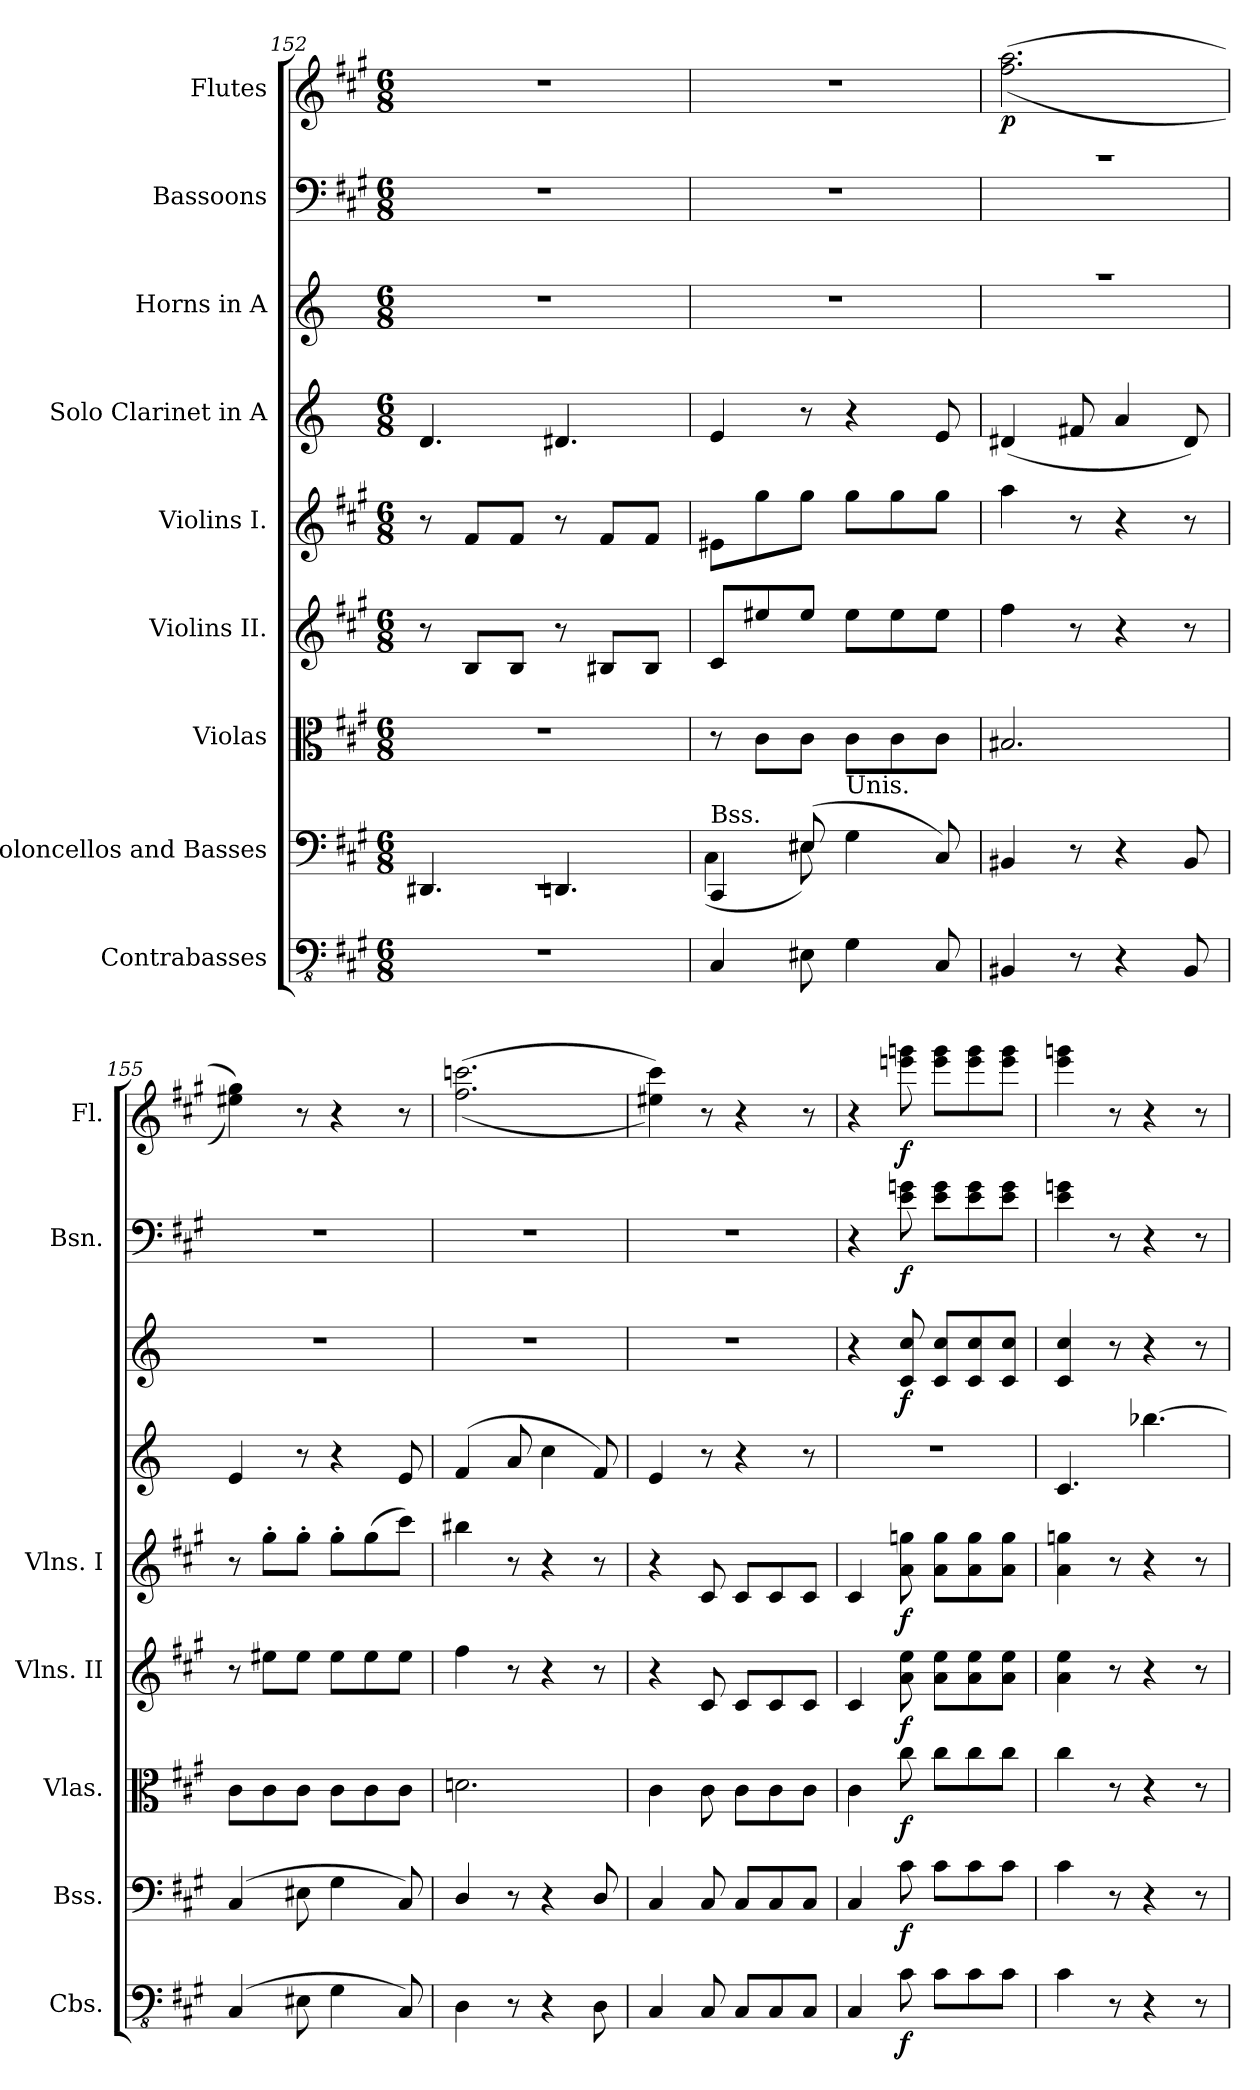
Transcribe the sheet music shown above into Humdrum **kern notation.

**kern	**dynam	**kern	**dynam	**kern	**dynam	**kern	**dynam	**kern	**dynam	**kern	**kern	**dynam	**kern	**dynam	**kern	**dynam
*part9	*part9	*part8	*part8	*part7	*part7	*part6	*part6	*part5	*part5	*part4	*part3	*part3	*part2	*part2	*part1	*part1
*staff9	*staff9	*staff8	*staff8	*staff7	*staff7	*staff6	*staff6	*staff5	*staff5	*staff4	*staff3	*staff3	*staff2	*staff2	*staff1	*staff1
*I"Contrabasses	*	*I"Violoncellos and Basses	*	*I"Violas	*	*I"Violins II.	*	*I"Violins I.	*	*I"Solo Clarinet in A	*I"Horns in A	*	*I"Bassoons	*	*I"Flutes	*
*I'Cbs.	*	*I'Bss.	*	*I'Vlas.	*	*I'Vlns. II	*	*I'Vlns. I	*	*	*	*	*I'Bsn.	*	*I'Fl.	*
*clefFv4	*	*clefF4	*	*clefC3	*	*clefG2	*	*clefG2	*	*clefG2	*clefG2	*	*clefF4	*	*clefG2	*
*	*	*	*	*	*	*	*	*	*	*ITrd2c3	*ITrd2c3	*	*	*	*	*
*k[f#c#g#]	*	*k[f#c#g#]	*	*k[f#c#g#]	*	*k[f#c#g#]	*	*k[f#c#g#]	*	*k[f#c#g#]	*k[f#c#g#]	*	*k[f#c#g#]	*	*k[f#c#g#]	*
*M6/8	*	*M6/8	*	*M6/8	*	*M6/8	*	*M6/8	*	*M6/8	*M6/8	*	*M6/8	*	*M6/8	*
=152	=152	=152	=152	=152	=152	=152	=152	=152	=152	=152	=152	=152	=152	=152	=152	=152
*	*	*^	*	*	*	*	*	*	*	*	*	*	*	*	*	*
2.r	.	4.DD#X/	2.rEE	.	2.r	.	8r	.	8r	.	4.B/	2.r	.	2.r	.	2.r	.
.	.	.	.	.	.	.	8B/L	.	8f#/L	.	.	.	.	.	.	.	.
.	.	.	.	.	.	.	8B/J	.	8f#/J	.	.	.	.	.	.	.	.
.	.	4.DDn/	.	.	.	.	8r	.	8r	.	4.B#X/	.	.	.	.	.	.
.	.	.	.	.	.	.	8B#X/L	.	8f#/L	.	.	.	.	.	.	.	.
.	.	.	.	.	.	.	8B#/J	.	8f#/J	.	.	.	.	.	.	.	.
=153	=153	=153	=153	=153	=153	=153	=153	=153	=153	=153	=153	=153	=153	=153	=153	=153	=153
!	!	!LO:TX:a:t=Bss.	!	!	!	!	!	!	!	!	!	!	!	!	!	!	!
4CC#/	.	4CC#/	(<4C#\	.	8r	.	8c#/L	.	8e#X\L	.	4c#/	2.r	.	2.r	.	2.r	.
.	.	.	.	.	8c#\L	.	8ee#X/	.	8gg#\	.	.	.	.	.	.	.	.
8EE#X\	.	(>8E#X/	8E#\)	.	8c#\J	.	8ee#/J	.	8gg#\J	.	8r	.	.	.	.	.	.
!	!	!LO:TX:a:t=Unis.	!	!	!	!	!	!	!	!	!	!	!	!	!	!	!
4GG#\	.	4G#\	4.ryy	.	8c#\L	.	8ee#\L	.	8gg#\L	.	4r	.	.	.	.	.	.
.	.	.	.	.	8c#\	.	8ee#\	.	8gg#\	.	.	.	.	.	.	.	.
8CC#/	.	8C#/)	.	.	8c#\J	.	8ee#\J	.	8gg#\J	.	8c#/	.	.	.	.	.	.
*	*	*v	*v	*	*	*	*	*	*	*	*	*	*	*	*	*	*
=154	=154	=154	=154	=154	=154	=154	=154	=154	=154	=154	=154	=154	=154	=154	=154	=154
*	*	*	*	*	*	*	*	*	*	*	*^	*	*^	*	*	*
!	!	!	!	!	!	!	!	!	!	!	!	!	!	!	!	!	!	!LO:DY:b
4BBB#X/	.	4BB#X/	.	2.B#X/	.	4ff#\	.	4aa\	.	(<4B#X/	2.r	2.ayy	.	2.r	2.Ayy	.	(<(>2.ff#\ 2.aa\	p
8r	.	8r	.	.	.	8r	.	8r	.	8d#X/	.	.	.	.	.	.	.	.
4r	.	4r	.	.	.	4r	.	4r	.	4f#/	.	.	.	.	.	.	.	.
8BBB#/	.	8BB#/	.	.	.	8r	.	8r	.	8B#/)	.	.	.	.	.	.	.	.
*	*	*	*	*	*	*	*	*	*	*	*v	*v	*	*	*	*	*	*
*	*	*	*	*	*	*	*	*	*	*	*	*	*v	*v	*	*	*
=155	=155	=155	=155	=155	=155	=155	=155	=155	=155	=155	=155	=155	=155	=155	=155	=155
(>4CC#/	.	(>4C#/	.	8c#\L	.	8r	.	8r	.	4c#/	2.r	.	2.r	.	4ee#X\ 4gg#\))	.
.	.	.	.	8c#\	.	8ee#X\L	.	8gg#'\L	.	.	.	.	.	.	.	.
8EE#X\	.	8E#X\	.	8c#\J	.	8ee#\J	.	8gg#'\J	.	8r	.	.	.	.	8r	.
4GG#\	.	4G#\	.	8c#\L	.	8ee#\L	.	8gg#'\L	.	4r	.	.	.	.	4r	.
.	.	.	.	8c#\	.	8ee#\	.	(>8gg#\	.	.	.	.	.	.	.	.
8CC#/)	.	8C#/)	.	8c#\J	.	8ee#\J	.	8ccc#\J)	.	8c#/	.	.	.	.	8r	.
=156	=156	=156	=156	=156	=156	=156	=156	=156	=156	=156	=156	=156	=156	=156	=156	=156
4DD\	.	4D/	.	2.dn\	.	4ff#\	.	4bb#X\	.	(>4d/	2.r	.	2.r	.	(<(>2.ff#\ 2.cccn\	.
8r	.	8r	.	.	.	8r	.	8r	.	8f#/	.	.	.	.	.	.
4r	.	4r	.	.	.	4r	.	4r	.	4a\	.	.	.	.	.	.
8DD\	.	8D/	.	.	.	8r	.	8r	.	8d/)	.	.	.	.	.	.
=157	=157	=157	=157	=157	=157	=157	=157	=157	=157	=157	=157	=157	=157	=157	=157	=157
4CC#/	.	4C#/	.	4c#\	.	4r	.	4r	.	4c#/	2.r	.	2.r	.	4ee#X\ 4ccc#\))	.
8CC#/	.	8C#/	.	8c#\	.	8c#/	.	8c#/	.	8r	.	.	.	.	8r	.
8CC#/L	.	8C#/L	.	8c#\L	.	8c#/L	.	8c#/L	.	4r	.	.	.	.	4r	.
8CC#/	.	8C#/	.	8c#\	.	8c#/	.	8c#/	.	.	.	.	.	.	.	.
8CC#/J	.	8C#/J	.	8c#\J	.	8c#/J	.	8c#/J	.	8r	.	.	.	.	8r	.
!!LO:LB:g=z
=158	=158	=158	=158	=158	=158	=158	=158	=158	=158	=158	=158	=158	=158	=158	=158	=158
4CC#/	.	4C#/	.	4c#\	.	4c#/	.	4c#/	.	2.r	4r	.	4r	.	4r	.
!	!LO:DY:b	!	!LO:DY:b	!	!LO:DY:b	!	!LO:DY:b	!	!LO:DY:b	!	!	!LO:DY:b	!	!LO:DY:b	!	!LO:DY:b
8C#\	f	8c#\	f	8cc#\	f	8a\ 8ee\	f	8a\ 8ggn\	f	.	8A/ 8a/	f	8e\ 8gn\	f	8eeen\ 8gggn\	f
8C#\L	.	8c#\L	.	8cc#\L	.	8a\ 8ee\L	.	8a\ 8gg\L	.	.	8A/ 8a/L	.	8e\ 8g\L	.	8eee\ 8ggg\L	.
8C#\	.	8c#\	.	8cc#\	.	8a\ 8ee\	.	8a\ 8gg\	.	.	8A/ 8a/	.	8e\ 8g\	.	8eee\ 8ggg\	.
8C#\J	.	8c#\J	.	8cc#\J	.	8a\ 8ee\J	.	8a\ 8gg\J	.	.	8A/ 8a/J	.	8e\ 8g\J	.	8eee\ 8ggg\J	.
=159	=159	=159	=159	=159	=159	=159	=159	=159	=159	=159	=159	=159	=159	=159	=159	=159
4C#\	.	4c#\	.	4cc#\	.	4a\ 4ee\	.	4a\ 4ggn\	.	4.A/	4A/ 4a/	.	4e\ 4gn\	.	4eee\ 4gggn\	.
8r	.	8r	.	8r	.	8r	.	8r	.	.	8r	.	8r	.	8r	.
4r	.	4r	.	4r	.	4r	.	4r	.	[4.ggn\	4r	.	4r	.	4r	.
8r	.	8r	.	8r	.	8r	.	8r	.	.	8r	.	8r	.	8r	.
=	=	=	=	=	=	=	=	=	=	=	=	=	=	=	=	=
*-	*-	*-	*-	*-	*-	*-	*-	*-	*-	*-	*-	*-	*-	*-	*-	*-
